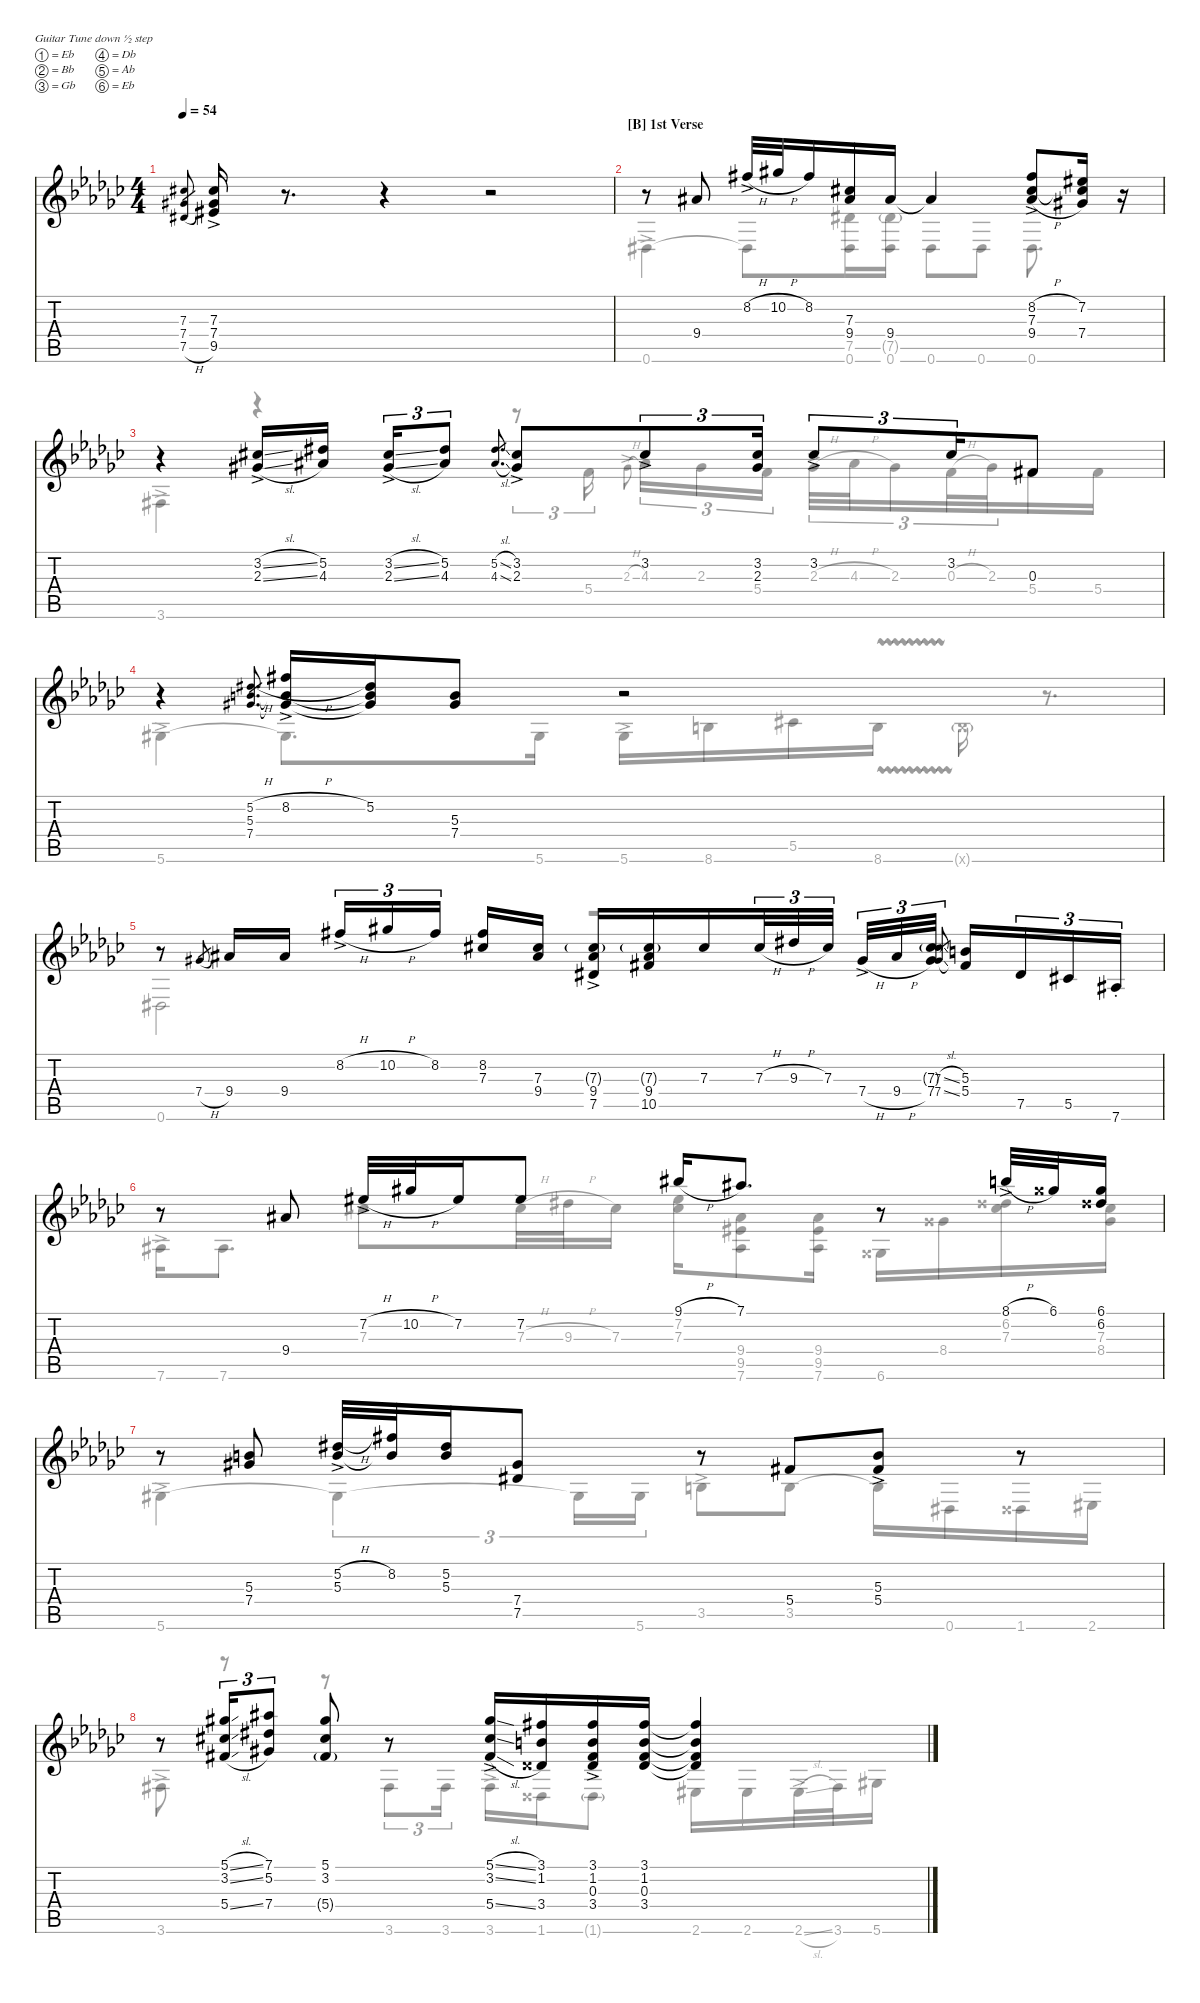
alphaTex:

\defaultSystemsLayout 4
\hideDynamics
\bracketExtendMode nobrackets
\singleTrackTrackNamePolicy hidden
\multiTrackTrackNamePolicy hidden
\otherSystemsTrackNameOrientation horizontal
\track ("Guitar" "Gtr.") {defaultSystemsLayout 2 instrument electricguitarclean}
\staff {score tabs}
\tuning (Eb4 Bb3 Gb3 Db3 Ab2 Eb2)
\voice
\ts (4 4)
\tempo 54
\clef g2
\scale
0.403325
\ks gb
(7.4{acc #} 7.5{h acc #} 7.3{acc #}).8{gr dy mf beam Up} (7.3{ac acc #} 7.4{ac acc #} 9.5{ac acc #}).16{beam Up} r.8{d beam Up} r.4{beam Up} r.2{beam Up} |
\section ("B" "1st Verse")
r.8{beam Up} 9.4{acc #}.8{beam Up} 8.2{h ac acc #}.32{beam Up} 10.2{h acc #}.32{beam Up} 8.2{acc #}.16{beam Up} (7.3{acc #} 9.4{acc #}).16{beam Up} 9.4{acc #}.16{beam Up} 9.4{t acc #}.4{beam Up} (8.2{h ac acc #} 7.3{acc #} 9.4{h ac acc #}).8{dy mp beam Up} (7.2{acc #} 7.3{t acc #} 7.4{acc #}).16{beam Up} r.16{beam Up} |
r.4{beam Up} (3.2{sl ac acc #} 2.3{sl ac acc #}).16{dy mf beam Up} (5.2{acc #} 4.3{acc #}).16{beam Up beam splitsecondary} (3.2{sl ac acc #} 2.3{sl ac acc #}).16{tu (3 2) beam Up} (5.2{acc #} 4.3{acc #}).8{tu (3 2) beam Up} (5.2{sl acc #} 4.3{sl acc #}).8{d gr beam Up} (3.2{ac acc #} 2.3{ac acc #}).8{beam Up beam merge} 3.2{ac acc #}.8{tu (3 2) beam Up beam merge} (3.2{acc #} 2.3{acc #}).16{tu (3 2) beam Up beam split} 3.2{ac acc #}.8{tu (3 2) beam Up beam merge} 3.2{acc #}.16{tu (3 2) beam Up beam merge} 0.3{acc #}.8{beam Up beam merge} |
r.4{beam Up} (5.2{h acc #} 5.3{acc forcenatural} 7.4{acc #}).8{d gr beam Up} (8.2{h ac acc #} 5.3{t acc forcenatural} 7.4{t acc #}).16{beam Up} (5.2{acc #} 5.3{t acc forcenatural} 7.4{t acc #}).16{beam Up} (5.3{acc forcenatural} 7.4{acc #}).8{beam Up} r.2{beam Up} |
r.8{beam Up} 7.4{h acc #}.8{gr beam Up} 9.4{acc #}.16{beam Up} 9.4{acc #}.16{beam Up} 8.2{h ac acc #}.16{tu (3 2) beam Up} 10.2{h acc #}.16{tu (3 2) beam Up} 8.2{acc #}.16{tu (3 2) beam Up beam splitsecondary} (8.2{acc #} 7.3{acc #}).16{beam Up} (7.3{acc #} 9.4{acc #}).16{beam Up} (7.3{g acc #} 9.4{ac acc #} 7.5{ac acc #}).16{beam Up} (7.3{g acc #} 9.4{acc #} 10.5{acc #}).16{beam Up} 7.3{acc #}.16{beam Up beam merge} 7.3{h acc #}.32{tu (3 2) beam Up} 9.3{h acc #}.32{tu (3 2) beam Up} 7.3{acc #}.32{tu (3 2) beam Up} 7.4{h ac acc #}.32{tu (3 2) beam Up beam merge} 9.4{h acc #}.32{tu (3 2) beam Up beam merge} (7.3{g acc #} 7.4{acc #}).32{tu (3 2) beam Up beam splitsecondary} (7.3{sl acc #} 7.4{sl acc #}).8{gr beam Up beam merge} (5.3{acc forcenatural} 5.4{acc #}).16{beam Up beam merge} 7.5{acc #}.16{tu (3 2) beam Up beam merge} 5.5{acc #}.16{tu (3 2) beam Up beam merge} 7.6{st acc #}.16{tu (3 2) beam Up} |
r.8{beam Up} 9.4{acc #}.8{beam Up} 7.2{h ac acc #}.32{beam Up} 10.2{h acc #}.32{beam Up} 7.2{acc #}.16{beam Up} 7.2{acc #}.8{beam Up} 9.1{h acc #}.16{beam Up} 7.1{acc #}.8{d beam Up} r.8{beam Up} 8.1{h ac acc forcenatural}.32{beam Up} 6.1{acc x}.32{beam Up} (6.1{acc x} 6.2{acc x}).16{beam Up} |
r.8{beam Up} (5.3{acc forcenatural} 7.4{acc #}).8{beam Up} (5.2{h ac acc #} 5.3{acc forcenatural}).32{beam Up} (8.2{acc #} 5.3{t acc forcenatural}).32{beam Up} (5.2{acc #} 5.3{acc forcenatural}).16{beam Up} (7.4{acc #} 7.5{acc #}).8{beam Up} r.8{beam Up} 5.4{acc #}.8{beam Up beam merge} (5.3{ac acc forcenatural} 5.4{acc #}).8{beam Up} r.8{beam Up} |
r.8{beam Up} (5.1{sl acc #} 3.2{sl acc #} 5.4{sl acc #}).16{tu (3 2) beam Up} (7.1{acc #} 5.2{acc #} 7.4{acc #}).8{tu (3 2) beam Up} (5.1{acc #} 3.2{acc #} 5.4{g acc #}).8{beam Up} r.8{beam Up} (5.1{sl ac acc #} 3.2{sl ac acc #} 5.4{sl acc #}).16{beam Up} (3.1{acc #} 1.2{acc forcenatural} 3.4{acc x}).16{beam Up} (3.1{ac acc #} 1.2{ac acc forcenatural} 0.3{acc #} 3.4{acc x}).16{beam Up} (3.1{acc #} 1.2{acc forcenatural} 0.3{acc #} 3.4{acc x}).16{beam Up} (3.1{t acc #} 1.2{t acc forcenatural} 0.3{t acc #} 3.4{t acc x}).4{beam Up}
\voice
\clef g2
\ottava regular
\simile none
\scale
0.403325
\ks gb
|
0.6{ac acc #}.4{beam Down} 0.6{t acc #}.8{beam Down} (0.6{acc #} 7.5{acc #}).16{beam Down} (0.6{acc #} 7.5{g acc #}).16{beam Down} 0.6{acc #}.8{beam Down} 0.6{acc #}.8{beam Down} 0.6{acc #}.8{d dy mp beam Down} r.16{beam Down} |
3.6{ac acc #}.4{beam Down} r.4{beam Down} r.8{tu (3 2) beam Down} 5.4{acc #}.16{tu (3 2) dy mf beam Down beam splitsecondary} 2.3{h ac acc #}.8{gr onbeat beam Down beam splitsecondary} 4.3{acc #}.16{tu (3 2) beam Down} 2.3{acc #}.16{tu (3 2) beam Down} 5.4{acc #}.16{tu (3 2) beam Down} 2.3{h ac acc #}.32{tu (3 2) beam Down} 4.3{h acc #}.32{tu (3 2) beam Down} 2.3{acc #}.16{tu (3 2) beam Down} 0.3{h acc #}.32{tu (3 2) beam Down} 2.3{acc #}.32{tu (3 2) beam Down beam merge} 5.4{acc #}.16{beam Down} 5.4{acc #}.16{beam Down} |
5.6{ac acc #}.4{beam Down} 5.6{t acc #}.8{d beam Down} 5.6{acc #}.16{beam Down} 5.6{ac acc #}.16{beam Down} 8.6{acc forcenatural}.16{beam Down} 5.5{acc #}.16{beam Down} 8.6{vw acc forcenatural}.16{beam Down} 8.6{g x acc forcenatural}.16{beam Down} r.8{d beam Down} |
0.6{acc #}.2{beam Down} r.2{beam Down} |
7.6{ac acc #}.16{beam Down} 7.6{acc #}.8{d beam Down} 7.3{acc #}.8{beam Down} 7.3{h ac acc #}.32{beam Down} 9.3{h acc #}.32{beam Down} 7.3{acc #}.16{beam Down} (7.3{acc #} 7.2{acc #}).16{beam Down} (9.4{acc #} 9.5{acc #} 7.6{acc #}).8{beam Down} (7.6{acc #} 9.5{acc #} 9.4{acc #}).16{beam Down} 6.6{acc x}.16{beam Down} 8.4{acc x}.16{beam Down} (7.3{acc #} 6.2{acc x}).16{beam Down} (7.3{acc #} 8.4{acc x}).16{beam Down} |
5.6{ac acc #}.4{beam Down} 5.6{t acc #}.4{tu (3 2) beam Down} 5.6{t acc #}.16{tu (3 2) beam Down} 5.6{acc #}.16{tu (3 2) beam Down} 3.5{ac acc forcenatural}.8{beam Down} 3.5{acc forcenatural}.8{beam Down} 3.5{t acc forcenatural}.16{beam Down} 0.6{acc #}.16{beam Down} 1.6{acc x}.16{beam Down} 2.6{acc #}.16{beam Down} |
3.6{ac acc #}.8{beam Down} r.8{beam Down} r.8{beam Down} 3.6{acc #}.8{tu (3 2) beam Down} 3.6{acc #}.16{tu (3 2) beam Down} 3.6{ac acc #}.16{beam Down} 1.6{acc x}.16{beam Down} 1.6{g acc x}.8{beam Down} 2.6{acc #}.16{beam Down} 2.6{acc #}.16{beam Down} 2.6{sl ac acc #}.32{beam Down} 3.6{acc #}.32{beam Down} 5.6{acc #}.16{beam Down}
